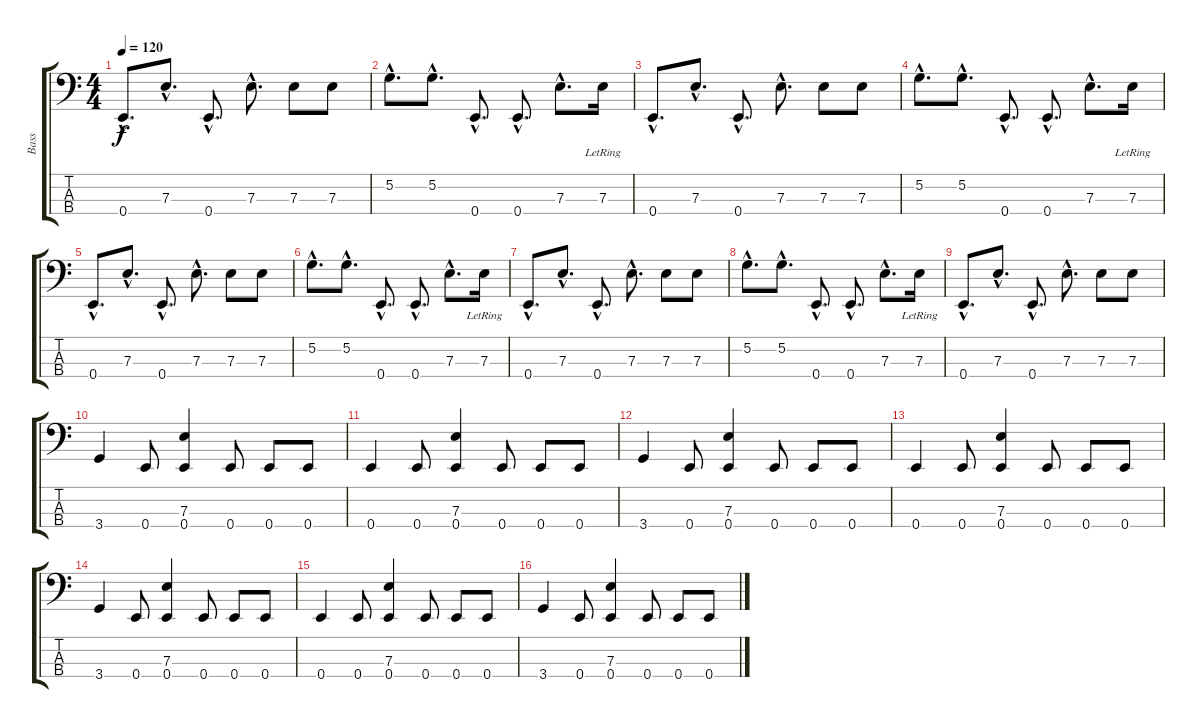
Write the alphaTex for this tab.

\track ("Bass" "Bass") {instrument electricbassfinger}
\staff {score tabs}
\tuning (G2 D2 A1 E1) {hide}
\ts (4 4)
\tempo 120
\clef f4
\ks c
0.4{hac}.8{d dy f} 7.3{hac}.8{d} 0.4{hac}.8{d} 7.3{hac}.8{d} 7.3.8 7.3.8 |
5.2{hac}.8{d} 5.2{hac}.8{d} 0.4{hac}.8{d} 0.4{hac}.8{d} 7.3{hac}.8{d} 7.3{lr}.16 |
0.4{hac}.8{d} 7.3{hac}.8{d} 0.4{hac}.8{d} 7.3{hac}.8{d} 7.3.8 7.3.8 |
5.2{hac}.8{d} 5.2{hac}.8{d} 0.4{hac}.8{d} 0.4{hac}.8{d} 7.3{hac}.8{d} 7.3{lr}.16 |
0.4{hac}.8{d} 7.3{hac}.8{d} 0.4{hac}.8{d} 7.3{hac}.8{d} 7.3.8 7.3.8 |
5.2{hac}.8{d} 5.2{hac}.8{d} 0.4{hac}.8{d} 0.4{hac}.8{d} 7.3{hac}.8{d} 7.3{lr}.16 |
0.4{hac}.8{d} 7.3{hac}.8{d} 0.4{hac}.8{d} 7.3{hac}.8{d} 7.3.8 7.3.8 |
5.2{hac}.8{d} 5.2{hac}.8{d} 0.4{hac}.8{d} 0.4{hac}.8{d} 7.3{hac}.8{d} 7.3{lr}.16 |
0.4{hac}.8{d} 7.3{hac}.8{d} 0.4{hac}.8{d} 7.3{hac}.8{d} 7.3.8 7.3.8 |
3.4.4 0.4.8 (7.3 0.4).4 0.4.8 0.4.8 0.4.8 |
0.4.4 0.4.8 (7.3 0.4).4 0.4.8 0.4.8 0.4.8 |
3.4.4 0.4.8 (7.3 0.4).4 0.4.8 0.4.8 0.4.8 |
0.4.4 0.4.8 (7.3 0.4).4 0.4.8 0.4.8 0.4.8 |
3.4.4 0.4.8 (7.3 0.4).4 0.4.8 0.4.8 0.4.8 |
0.4.4 0.4.8 (7.3 0.4).4 0.4.8 0.4.8 0.4.8 |
3.4.4 0.4.8 (7.3 0.4).4 0.4.8 0.4.8 0.4.8
